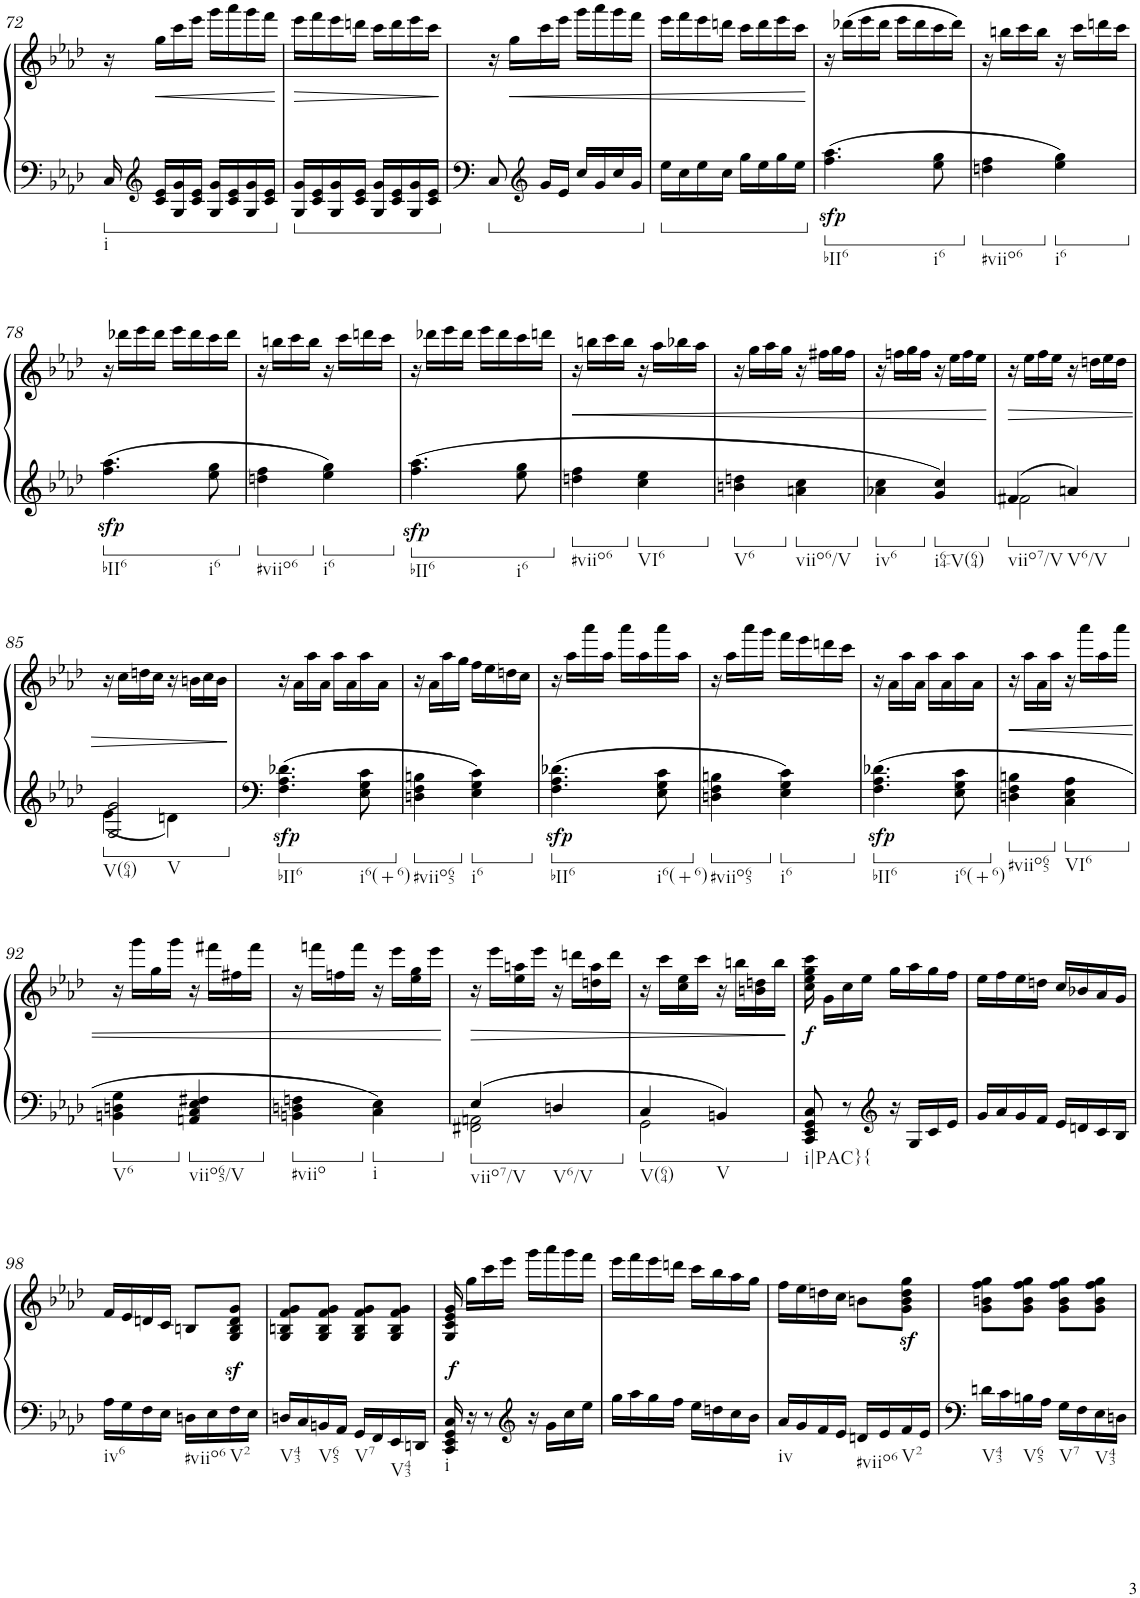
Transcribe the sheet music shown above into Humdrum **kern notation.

**kern	**kern	**dynam
*part1	*part1	*part1
*staff2	*staff1	*staff1/2
*I"Piano	*	*
*I'Pno.	*	*
!!LO:PB:g=z
*clefG2	*clefG2	*
*k[b-e-a-d-]	*k[b-e-a-d-]	*
*M2/4	*M2/4	*
=72	=72	=72
!LO:TX:b:t=i	!	!
16C/	16r	.
*clefG2	*	*
!	!	!LO:HP:b
16c/ 16e-/LL	16gg\LL	<
16G/ 16g/	16ccc\	.
16c/ 16e-/JJ	16eee-\JJ	.
16G/ 16g/LL	16ggg\LL	.
16c/ 16e-/	16aaa-\	.
16G/ 16g/	16ggg\	.
16c/ 16e-/JJ	16fff\JJ	.
.	.	[
=73	=73	=73
!	!	!LO:HP:b
16G/ 16g/LL	16eee-\LL	>
16c/ 16e-/	16fff\	.
16G/ 16g/	16eee-\	.
16c/ 16e-/JJ	16dddn\JJ	.
16G/ 16g/LL	16ccc\LL	.
16c/ 16e-/	16ddd\	.
16G/ 16g/	16eee-\	.
16c/ 16e-/JJ	16ccc\JJ	.
.	.	]
=74	=74	=74
8C/	16r	.
!	!	!LO:HP:b
.	16gg\LL	<
*clefG2	*	*
16g/LL	16ccc\	.
16e-/JJ	16eee-\JJ	.
16cc/LL	16ggg\LL	.
16g/	16aaa-\	.
16cc/	16ggg\	.
16g/JJ	16fff\JJ	.
=75	=75	=75
16ee-\LL	16eee-\LL	.
16cc\	16fff\	.
16ee-\	16eee-\	.
16cc\JJ	16dddn\JJ	.
16gg\LL	16ccc\LL	.
16ee-\	16ddd\	.
16gg\	16eee-\	.
16ee-\JJ	16ccc\JJ	.
.	.	[
=76	=76	=76
!LO:TX:b:t=bII6	!	!
!	!	!LO:DY:b=2
4.ff\ 4.aa-\	16r	sfp
.	(16ddd-X\LL	.
.	16eee-\	.
.	16ddd-\JJ	.
.	16eee-\LL	.
.	16ddd-\	.
!LO:TX:b:t=i6	!	!
8ee-\ 8gg\	16ccc\	.
.	16ddd-\JJ)	.
=77	=77	=77
!LO:TX:b:t=#viio6	!	!
4ddn\ 4ff\	16r	.
.	16bbn\LL	.
.	16ccc\	.
.	16bb\JJ	.
!LO:TX:b:t=i6	!	!
4ee-\ 4gg\	16r	.
.	16ccc\LL	.
.	16dddn\	.
.	16ccc\JJ	.
!!LO:LB:g=z
=78	=78	=78
!LO:TX:b:t=bII6	!	!
!	!	!LO:DY:b=2
4.ff\ 4.aa-\	16r	sfp
.	16ddd-X\LL	.
.	16eee-\	.
.	16ddd-\JJ	.
.	16eee-\LL	.
.	16ddd-\	.
!LO:TX:b:t=i6	!	!
8ee-\ 8gg\	16ccc\	.
.	16ddd-\JJ	.
=79	=79	=79
!LO:TX:b:t=#viio6	!	!
4ddn\ 4ff\	16r	.
.	16bbn\LL	.
.	16ccc\	.
.	16bb\JJ	.
!LO:TX:b:t=i6	!	!
4ee-\ 4gg\	16r	.
.	16ccc\LL	.
.	16dddn\	.
.	16ccc\JJ	.
=80	=80	=80
!LO:TX:b:t=bII6	!	!
!	!	!LO:DY:b=2
4.ff\ 4.aa-\	16r	sfp
.	16ddd-X\LL	.
.	16eee-\	.
.	16ddd-\JJ	.
.	16eee-\LL	.
.	16ddd-\	.
!LO:TX:b:t=i6	!	!
8ee-\ 8gg\	16ccc\	.
.	16dddn\JJ	.
=81	=81	=81
!LO:TX:b:t=#viio6	!	!
!	!	!LO:HP:b
4ddn\ 4ff\	16r	<
.	16bbn\LL	.
.	16ccc\	.
.	16bb\JJ	.
!LO:TX:b:t=VI6	!	!
4cc\ 4ee-\	16r	.
.	16aa-\LL	.
.	16bb-X\	.
.	16aa-\JJ	.
=82	=82	=82
!LO:TX:b:t=V6	!	!
4bn\ 4ddn\	16r	.
.	16gg\LL	.
.	16aa-\	.
.	16gg\JJ	.
!LO:TX:b:t=viio6/V	!	!
4an\ 4cc\	16r	.
.	16ff#X\LL	.
.	16gg\	.
.	16ff#\JJ	.
=83	=83	=83
!LO:TX:b:t=iv6	!	!
4a-X\ 4cc\	16r	.
.	16ffn\LL	.
.	16gg\	.
.	16ff\JJ	.
!LO:TX:b:t=i64-V(64)	!	!
4g/ 4cc/	16r	.
.	16ee-\LL	.
.	16ff\	.
.	16ee-\JJ	.
.	.	[
=84	=84	=84
*^	*	*
!LO:TX:b:t=viio7/V	!	!	!
!	!	!	!LO:HP:b
4f#X/	2f#\	16r	>
.	.	16ee-\LL	.
.	.	16ff\	.
.	.	16ee-\JJ	.
!LO:TX:b:t=V6/V	!	!	!
4an/	.	16r	.
.	.	16ddn\LL	.
.	.	16ee-\	.
.	.	16dd\JJ	.
!!LO:LB:g=z
=85	=85	=85	=85
!LO:TX:b:t=V(64)	!	!	!
!LO:TX:b:t=V	!	!	!
2G/ 2g/	4e-\	16r	.
.	.	16cc\LL	.
.	.	16ddn\	.
.	.	16cc\JJ	.
.	4dn\	16r	.
.	.	16bn\LL	.
.	.	16cc\	.
.	.	16b\JJ	.
*v	*v	*	*
.	.	]
=86	=86	=86
!LO:TX:b:t=bII6	!	!
!	!	!LO:DY:b=2
4.F\ 4.A-\ 4.d-X\	16r	sfp
.	16a-\LL	.
.	16aa-\	.
.	16a-\JJ	.
.	16aa-\LL	.
.	16a-\	.
!LO:TX:b:t=i6(+6)	!	!
8E-\ 8G\ 8c\	16aa-\	.
.	16a-\JJ	.
=87	=87	=87
!LO:TX:b:t=#viio65	!	!
4Dn\ 4F\ 4Bn\	16r	.
.	16a-\LL	.
.	16aa-\	.
.	16gg\JJ	.
!LO:TX:b:t=i6	!	!
4E-\ 4G\ 4c\	16ff\LL	.
.	16ee-\	.
.	16ddn\	.
.	16cc\JJ	.
=88	=88	=88
!LO:TX:b:t=bII6	!	!
!	!	!LO:DY:b=2
4.F\ 4.A-\ 4.d-X\	16r	sfp
.	16aa-\LL	.
.	16aaa-\	.
.	16aa-\JJ	.
.	16aaa-\LL	.
.	16aa-\	.
!LO:TX:b:t=i6(+6)	!	!
8E-\ 8G\ 8c\	16aaa-\	.
.	16aa-\JJ	.
=89	=89	=89
!LO:TX:b:t=#viio65	!	!
4Dn\ 4F\ 4Bn\	16r	.
.	16aa-\LL	.
.	16aaa-\	.
.	16ggg\JJ	.
!LO:TX:b:t=i6	!	!
4E-\ 4G\ 4c\	16fff\LL	.
.	16eee-\	.
.	16dddn\	.
.	16ccc\JJ	.
=90	=90	=90
!LO:TX:b:t=bII6	!	!
!	!	!LO:DY:b=2
4.F\ 4.A-\ 4.d-X\	16r	sfp
.	16a-\LL	.
.	16aa-\	.
.	16a-\JJ	.
.	16aa-\LL	.
.	16a-\	.
!LO:TX:b:t=i6(+6)	!	!
8E-\ 8G\ 8c\	16aa-\	.
.	16a-\JJ	.
=91	=91	=91
!LO:TX:b:t=#viio65	!	!
!	!	!LO:HP:b
4Dn\ 4F\ 4Bn\	16r	<
.	16aa-\LL	.
.	16a-\	.
.	16aa-\JJ	.
!LO:TX:b:t=VI6	!	!
4C\ 4E-\ 4A-\	16r	.
.	16aaa-\LL	.
.	16aa-\	.
.	16aaa-\JJ	.
!!LO:LB:g=z
=92	=92	=92
!LO:TX:b:t=V6	!	!
4BBn\ 4Dn\ 4G\	16r	.
.	16ggg\LL	.
.	16gg\	.
.	16ggg\JJ	.
!LO:TX:b:t=viio65/V	!	!
4AAn/ 4C/ 4E-/ 4F#X/	16r	.
.	16fff#X\LL	.
.	16ff#X\	.
.	16fff#\JJ	.
=93	=93	=93
!LO:TX:b:t=#viio	!	!
4BBn\ 4Dn\ 4Fn\	16r	.
.	16fffn\LL	.
.	16ffn\	.
.	16fff\JJ	.
!LO:TX:b:t=i	!	!
4C\ 4E-\	16r	.
.	16eee-\LL	.
.	16ee-\ 16gg\	.
.	16eee-\JJ	.
.	.	[
=94	=94	=94
*^	*	*
!LO:TX:b:t=viio7/V	!	!	!
!	!	!	!LO:HP:b
4E-/	2FF#X\ 2AAn\	16r	>
.	.	16eee-\LL	.
.	.	16ee-\ 16aan\	.
.	.	16eee-\JJ	.
!LO:TX:b:t=V6/V	!	!	!
4Dn/	.	16r	.
.	.	16dddn\LL	.
.	.	16ddn\ 16aa\	.
.	.	16ddd\JJ	.
=95	=95	=95	=95
!LO:TX:b:t=V(64)	!	!	!
4C/	2GG\	16r	.
.	.	16ccc\LL	.
.	.	16cc\ 16ee-\	.
.	.	16ccc\JJ	.
!LO:TX:b:t=V	!	!	!
4BBn/	.	16r	.
.	.	16bbn\LL	.
.	.	16bn\ 16ddn\	.
.	.	16bb\JJ	.
*v	*v	*	*
.	.	]
=96	=96	=96
!LO:TX:b:t=i|PAC}{	!	!
!	!	!LO:DY:b
8CC/ 8EE-/ 8GG/ 8C/	16cc\ 16ee-\ 16gg\ 16ccc\	f
.	16g\LL	.
8r	16cc\	.
.	16ee-\JJ	.
*clefG2	*	*
16r	16gg\LL	.
16G/LL	16aa-\	.
16c/	16gg\	.
16e-/JJ	16ff\JJ	.
=97	=97	=97
16g/LL	16ee-\LL	.
16a-/	16ff\	.
16g/	16ee-\	.
16f/JJ	16ddn\JJ	.
16e-/LL	16cc/LL	.
16dn/	16b-X/	.
16c/	16a-/	.
16B-/JJ	16g/JJ	.
!!LO:LB:g=z
=98	=98	=98
!LO:TX:b:t=iv6	!	!
16A-\LL	16f/LL	.
16G\	16e-/	.
16F\	16dn/	.
16E-\JJ	16c/JJ	.
!LO:TX:b:t=#viio6	!	!
16Dn\LL	8Bn/L	.
16E-\	.	.
!LO:TX:b:t=V2	!	!
16F\	8G/z< 8B/z< 8d/z< 8g/z<J	.
16E-\JJ	.	.
=99	=99	=99
!LO:TX:b:t=V43	!	!
16Dn/LL	8G/ 8Bn/ 8f/ 8g/L	.
16C/	.	.
!LO:TX:b:t=V65	!	!
16BBn/	8G/ 8B/ 8f/ 8g/J	.
16AA-/JJ	.	.
!LO:TX:b:t=V7	!	!
16GG/LL	8G/ 8B/ 8f/ 8g/L	.
16FF/	.	.
!LO:TX:b:t=V43	!	!
16EE-/	8G/ 8B/ 8f/ 8g/J	.
16DDn/JJ	.	.
=100	=100	=100
!LO:TX:b:t=i	!	!
!	!	!LO:DY:a=2
16CC/ 16EE-/ 16GG/ 16C/	16G/ 16c/ 16e-/ 16g/	f
16r	16gg\LL	.
8r	16ccc\	.
.	16eee-\JJ	.
*clefG2	*	*
16r	16ggg\LL	.
16g\LL	16aaa-\	.
16cc\	16ggg\	.
16ee-\JJ	16fff\JJ	.
=101	=101	=101
16gg\LL	16eee-\LL	.
16aa-\	16fff\	.
16gg\	16eee-\	.
16ff\JJ	16dddn\JJ	.
16ee-\LL	16ccc\LL	.
16ddn\	16bb-\	.
16cc\	16aa-\	.
16b-\JJ	16gg\JJ	.
=102	=102	=102
!LO:TX:b:t=iv	!	!
16a-/LL	16ff\LL	.
16g/	16ee-\	.
16f/	16ddn\	.
16e-/JJ	16cc\JJ	.
!LO:TX:b:t=#viio6	!	!
16dn/LL	8bn\L	.
16e-/	.	.
!LO:TX:b:t=V2	!	!
16f/	8g\z< 8b\z< 8dd\z< 8gg\z<J	.
16e-/JJ	.	.
=103	=103	=103
!LO:TX:b:t=V43	!	!
16dn\LL	8g\ 8bn\ 8ff\ 8gg\L	.
16c\	.	.
!LO:TX:b:t=V65	!	!
16Bn\	8g\ 8b\ 8ff\ 8gg\J	.
16A-\JJ	.	.
!LO:TX:b:t=V7	!	!
16G\LL	8g\ 8b\ 8ff\ 8gg\L	.
16F\	.	.
!LO:TX:b:t=V43	!	!
16E-\	8g\ 8b\ 8ff\ 8gg\J	.
16Dn\JJ	.	.
=	=	=
*-	*-	*-
